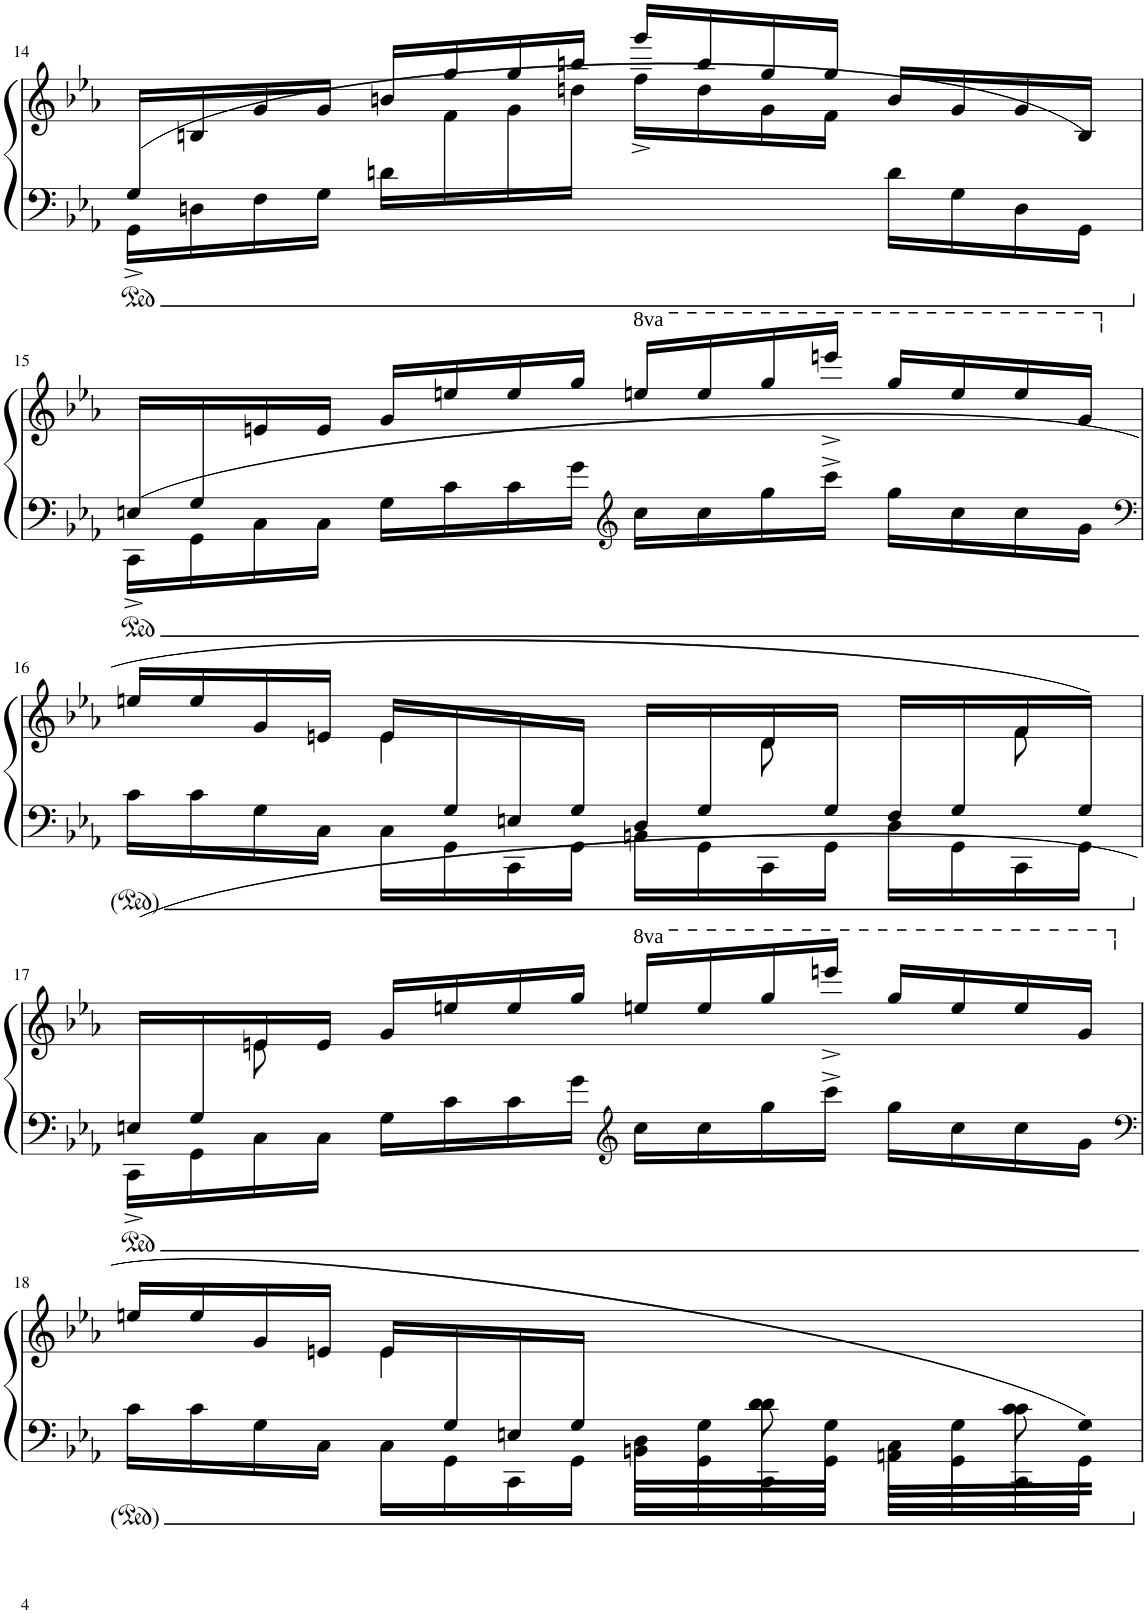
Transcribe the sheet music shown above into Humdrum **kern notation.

**kern	**kern
*part1	*part1
*staff2	*staff1
*I"Piano	*
*I'Pno	*
!!LO:PB:g=z
*clefF4	*clefG2
*k[b-e-a-]	*k[b-e-a-]
*M4/4	*M4/4
*met(c|)	*met(c|)
=14	=14
*^	*^
(16G^/LL	16GG\LL	16ryy	16ryy
*	*	*v	*v
2...ryy	16Dn\	16Bn/
.	16F\	16g/
.	16G\JJ	16g/JJ
.	16dn\LL	16bn/LL
*	*	*^
.	4..ryy	16gg/	16f\
.	.	16gg/	16g\
.	.	16bbn/JJ	16ddn\JJ
.	.	16ggg^/LL	16ff\LL
.	.	16bb/	16dd\
.	.	16gg/	16g\
.	.	16gg/JJ	16f\JJ
.	16d\LL	16b/LL	4ryy
.	16G\	16g/	.
.	16D\	16g/	.
.	16GG\JJ	16B/JJ)	.
*	*	*v	*v
!!LO:LB:g=z
=15	=15	=15
16En^/LL	16CC\LL	8ryy
16G/	16GG\	.
2..ryy	16C\	16en/
.	16C\JJ	16e/JJ
.	16G\LL	16g/LL
.	16c\	16een/
.	16c\	16ee/
.	16g\JJ	16gg/JJ
*clefG2	*	*
*	*	*8va
.	16cc\LL	16eeen/LL
.	16cc\	16eee/
.	16gg\	16ggg/
.	16ccc^\JJ	16eeeen^/JJ
.	16gg\LL	16ggg/LL
.	16cc\	16eee/
.	16cc\	16eee/
.	16g\JJ	16gg/JJ
!!LO:LB:g=z
=16	=16	=16
*clefF4	*	*
*	*	*X8va
*	*	*^
16ryy	16c\LL	16een/LL	4ryy
.	16c\	16ee/	.
.	16G\	16g/	.
.	16C\JJ	16en/JJ	.
.	16C\LL	16e/LL	4e\
16G/	16GG\	16ryy	.
16En/	16CC\	.	.
16G/JJ	16GG\JJ	.	.
16D/LL	16BBn\LL	.	8ryy
16G/	16GG\	.	.
16ryy	16CC\	16d/	8d\
16G/JJ	16GG\JJ	8.ryy	.
16F/LL	16D\LL	.	8ryy
16G/	16GG\	.	.
16ryy	16CC\	16f/	8f\
16G/JJ	16GG\JJ	16ryy	.
!!LO:LB:g=z	!!
=17	=17	=17	=17
16En^/LL	16CC\LL	8ryy	8ryy
16G/	16GG\	.	.
2..ryy	16C\	16en/	8e\
.	16C\JJ	16e/JJ	.
.	16G\LL	16g/LL	2.ryy
.	16c\	16een/	.
.	16c\	16ee/	.
.	16g\JJ	16gg/JJ	.
*clefG2	*	*	*
*	*	*8va	*
.	16cc\LL	16eeen/LL	.
.	16cc\	16eee/	.
.	16gg\	16ggg/	.
.	16ccc^\JJ	16eeeen^/JJ	.
.	16gg\LL	16ggg/LL	.
.	16cc\	16eee/	.
.	16cc\	16eee/	.
.	16g\JJ	16gg/JJ	.
*v	*v	*	*
!!LO:LB:g=z	!!
=18	=18	=18
*clefF4	*	*
*^	*	*
*	*^	*	*
*	*	*	*X8va	*
16ryy	8ryy	16c\LL	16een/LL	4ryy
.	.	16c\	16ee/	.
.	16ryy@	16G\	16g/	.
.	16ryy@	16C\JJ	16en/JJ	.
.	16ryy@	16C\LL	16e/LL	4e\
16G/	16ryy@	16GG\	2ryy	.
16En/	16ryy@	16CC\	.	.
16G/JJ	16ryy@	16GG\JJ	.	.
16D\LL	16ryy@	16BBn\LL	.	2ryy
16G\	16ryy@	16GG\	.	.
16d\	8d\	16CC\	.	.
16G\JJ	.	16GG\JJ	.	.
16C\LL	8ryy	16AAn\LL	.	.
16G\	.	16GG\	8.ryy	.
16c\	8c\	16CC\	.	.
16G\JJ	.	16GG\JJ	.	.
*v	*v	*v	*	*
*	*v	*v
=	=
*-	*-
